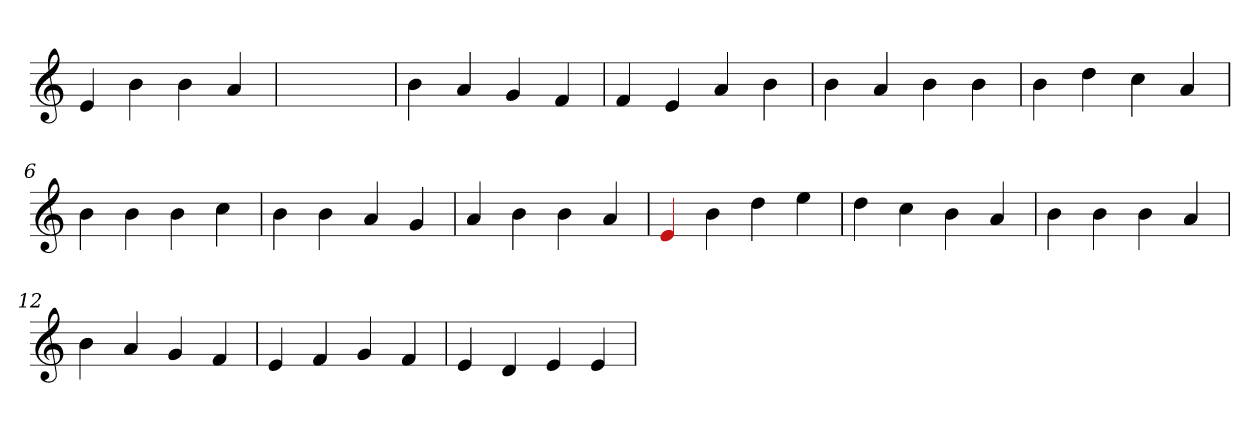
**kern
*part1
*staff1
*clefG2
=1
4e
4b
4b
4a
=2
1ryy
=2
4b
4a
4g
4f
=3
4f
4e
4a
4b
=4
4b
4a
4b
4b
=5
4b
4dd
4cc
4a
=6
4b
4b
4b
4cc
=7
4b
4b
4a
4g
=8
4a
4b
4b
4a
=9
4Re
4b
4dd
4ee
=10
4dd
4cc
4b
4a
=11
4b
4b
4b
4a
=12
4b
4a
4g
4f
=13
4e
4f
4g
4f
=14
4e
4d
4e
4e
=
*-
